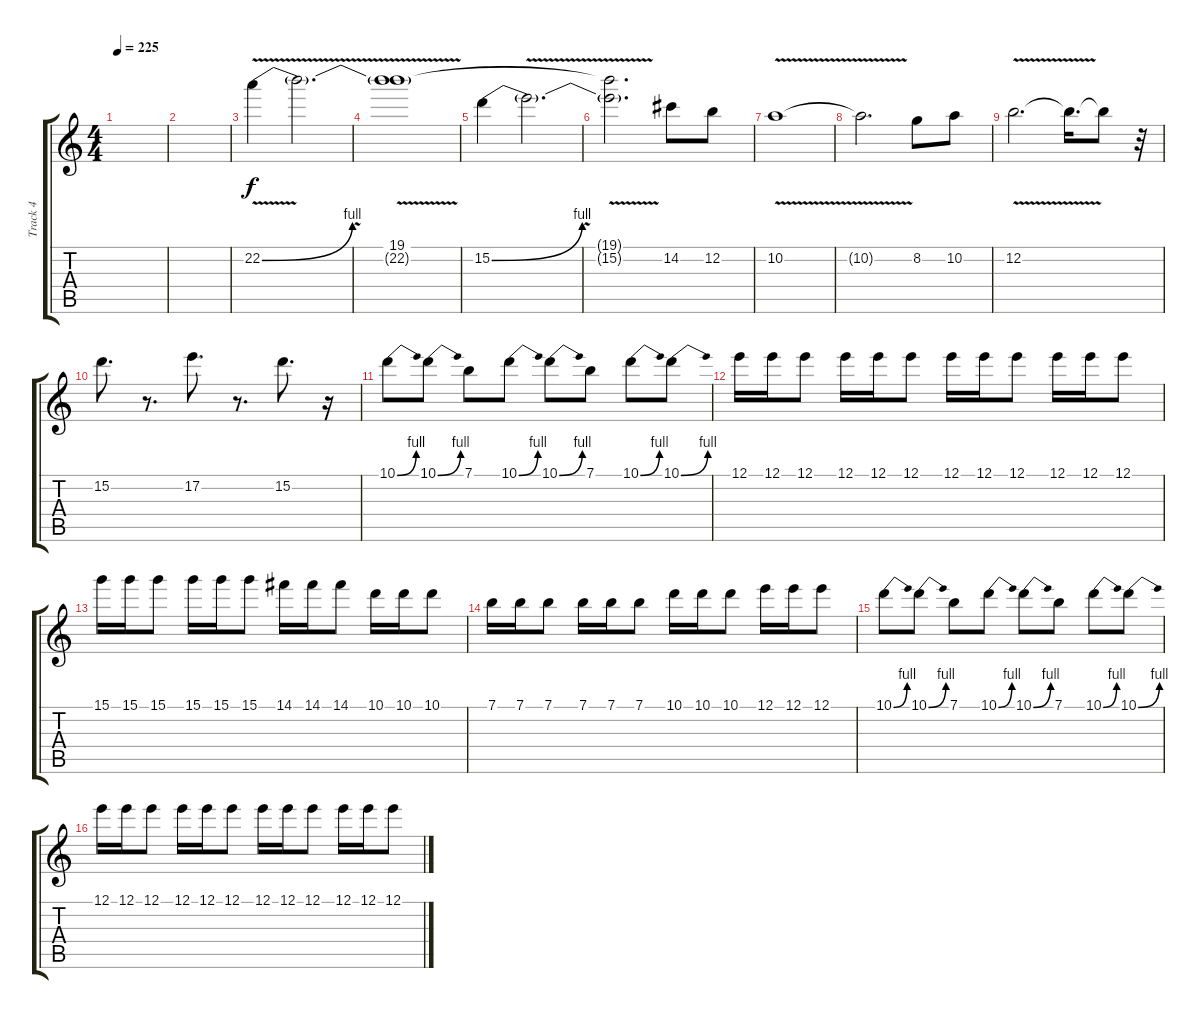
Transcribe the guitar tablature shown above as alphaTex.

\track ("Track 4" "Track 4") {instrument distortionguitar}
\staff {score tabs}
\tuning (E4 B3 G3 D3 A2 E2) {hide}
\ts (4 4)
\tempo 225
\clef g2
\ks c
|
|
22.2{be (bend 0 0 60 4) v}.4 22.2{v t}.2{d} |
(19.1 22.2{v t}).1 |
15.2{be (bend 0 0 60 4)}.4 15.2{v t}.2{d} |
(19.1{t} 15.2{t}).2{d} 14.2.8 12.2.8 |
10.2{v}.1 |
10.2{t}.2{d} 8.2.8 10.2.8 |
12.2{v}.2{d} 12.2{t}.16{d} 12.2{t}.8 r.32 |
15.2.8{d volume 13} r.8{d} 17.2.8{d} r.8{d} 15.2.8{d} r.16 |
10.1{be (bend 0 0 60 4)}.8 10.1{be (bend 0 0 60 4)}.8 7.1.8 10.1{be (bend 0 0 60 4)}.8 10.1{be (bend 0 0 60 4)}.8 7.1.8 10.1{be (bend 0 0 60 4)}.8 10.1{be (bend 0 0 60 4)}.8 |
12.1.16 12.1.16 12.1.8 12.1.16 12.1.16 12.1.8 12.1.16 12.1.16 12.1.8 12.1.16 12.1.16 12.1.8 |
15.1.16 15.1.16 15.1.8 15.1.16 15.1.16 15.1.8 14.1.16 14.1.16 14.1.8 10.1.16 10.1.16 10.1.8 |
7.1.16 7.1.16 7.1.8 7.1.16 7.1.16 7.1.8 10.1.16 10.1.16 10.1.8 12.1.16 12.1.16 12.1.8 |
10.1{be (bend 0 0 60 4)}.8 10.1{be (bend 0 0 60 4)}.8 7.1.8 10.1{be (bend 0 0 60 4)}.8 10.1{be (bend 0 0 60 4)}.8 7.1.8 10.1{be (bend 0 0 60 4)}.8 10.1{be (bend 0 0 60 4)}.8 |
12.1.16 12.1.16 12.1.8 12.1.16 12.1.16 12.1.8 12.1.16 12.1.16 12.1.8 12.1.16 12.1.16 12.1.8
